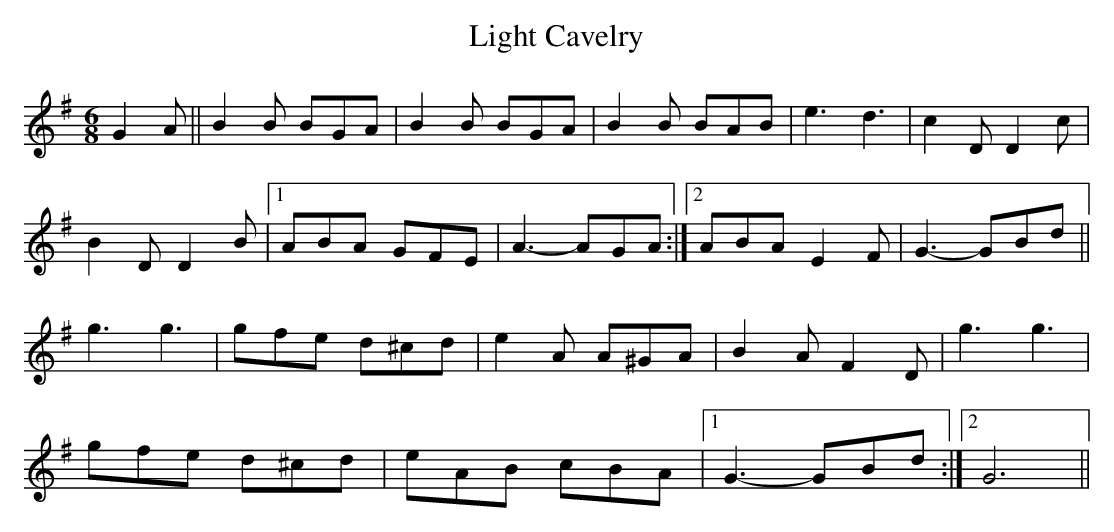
X:1
T:Light Cavelry
M:6/8
L:1/8
K:G
G2 A||B2 B BGA|B2 B BGA|B2 B BAB|e3 d3|c2 D D2 c|
B2 D D2 B|1 ABA GFE|A3- AGA:|2 ABA E2 F|G3- GBd||
g3 g3|gfe d^cd|e2 A A^GA|B2 A F2 D|g3 g3|
gfe d^cd|eAB cBA|1 G3- GBd:|2 G6||
